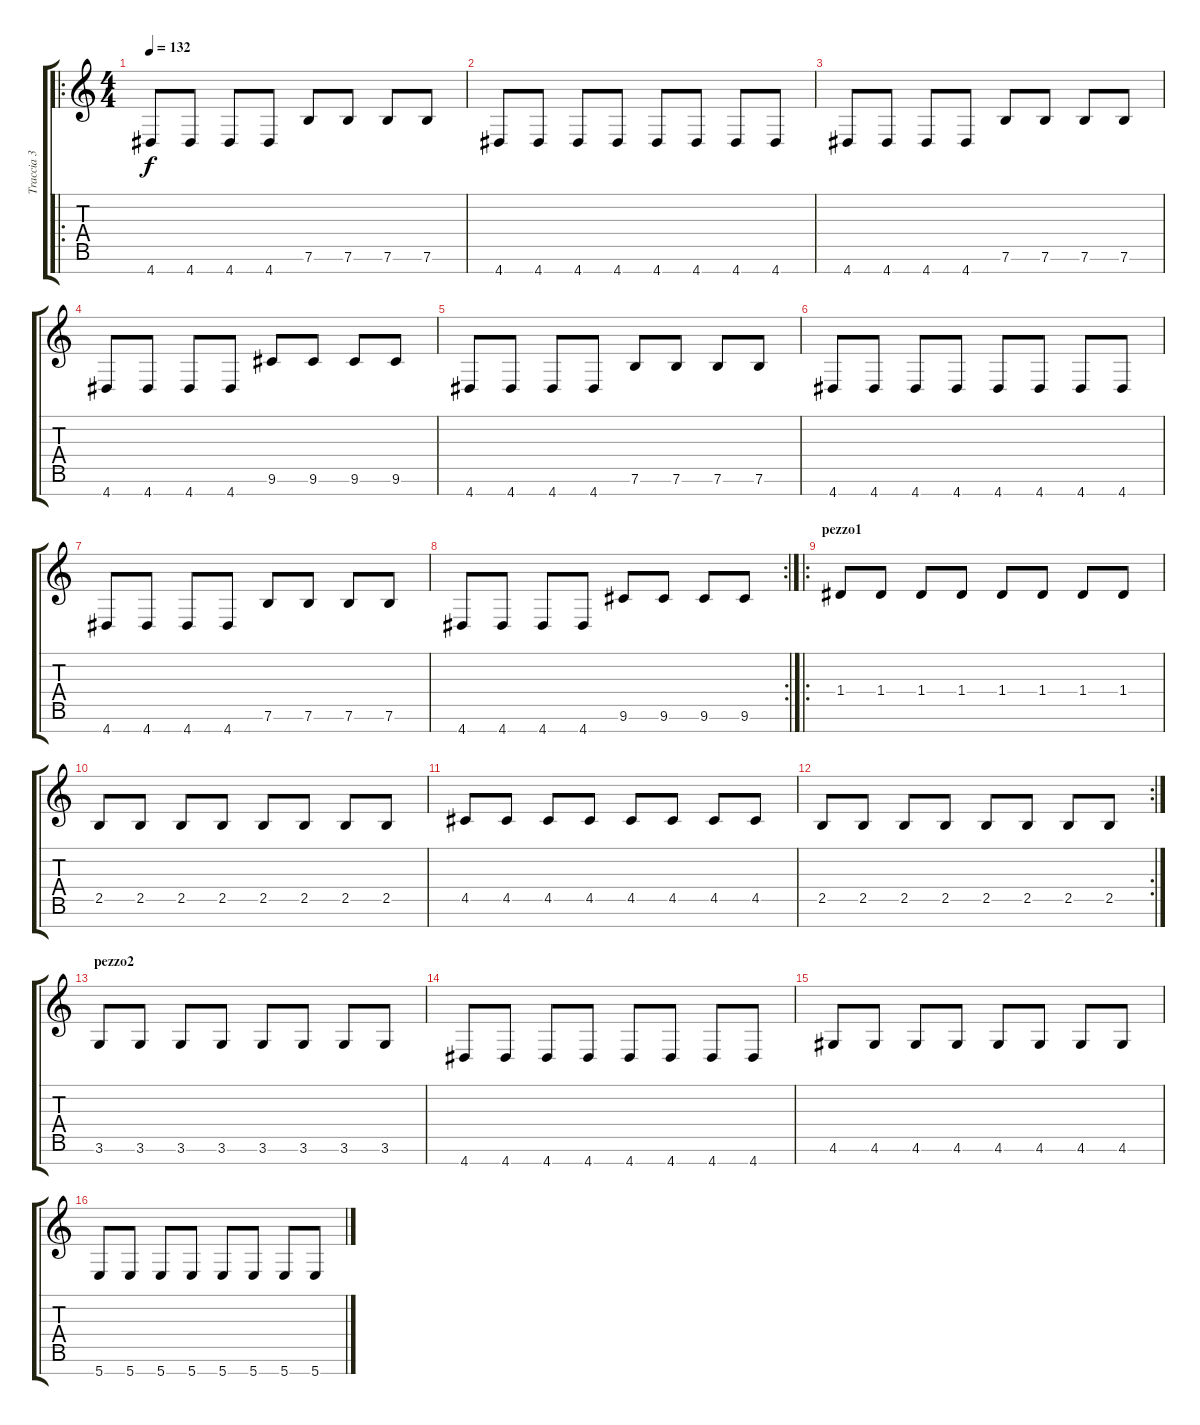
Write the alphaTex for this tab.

\track ("Traccia 3" "Traccia 3") {instrument electricbassfinger}
\staff {score tabs}
\tuning (E4 B3 G3 D3 A2 E2 B1) {hide}
\ro
\ts (4 4)
\tempo 132
\clef g2
\ks c
4.7.8{dy f} 4.7.8 4.7.8 4.7.8 7.6.8 7.6.8 7.6.8 7.6.8 |
4.7.8 4.7.8 4.7.8 4.7.8 4.7.8 4.7.8 4.7.8 4.7.8 |
4.7.8 4.7.8 4.7.8 4.7.8 7.6.8 7.6.8 7.6.8 7.6.8 |
4.7.8 4.7.8 4.7.8 4.7.8 9.6.8 9.6.8 9.6.8 9.6.8 |
4.7.8 4.7.8 4.7.8 4.7.8 7.6.8 7.6.8 7.6.8 7.6.8 |
4.7.8 4.7.8 4.7.8 4.7.8 4.7.8 4.7.8 4.7.8 4.7.8 |
4.7.8 4.7.8 4.7.8 4.7.8 7.6.8 7.6.8 7.6.8 7.6.8 |
\rc 2
4.7.8 4.7.8 4.7.8 4.7.8 9.6.8 9.6.8 9.6.8 9.6.8 |
\ro
\section ("" "pezzo1")
1.4.8 1.4.8 1.4.8 1.4.8 1.4.8 1.4.8 1.4.8 1.4.8 |
2.5.8 2.5.8 2.5.8 2.5.8 2.5.8 2.5.8 2.5.8 2.5.8 |
4.5.8 4.5.8 4.5.8 4.5.8 4.5.8 4.5.8 4.5.8 4.5.8 |
\rc 2
2.5.8 2.5.8 2.5.8 2.5.8 2.5.8 2.5.8 2.5.8 2.5.8 |
\section ("" "pezzo2")
3.6.8 3.6.8 3.6.8 3.6.8 3.6.8 3.6.8 3.6.8 3.6.8 |
4.7.8 4.7.8 4.7.8 4.7.8 4.7.8 4.7.8 4.7.8 4.7.8 |
4.6.8 4.6.8 4.6.8 4.6.8 4.6.8 4.6.8 4.6.8 4.6.8 |
5.7.8 5.7.8 5.7.8 5.7.8 5.7.8 5.7.8 5.7.8 5.7.8
